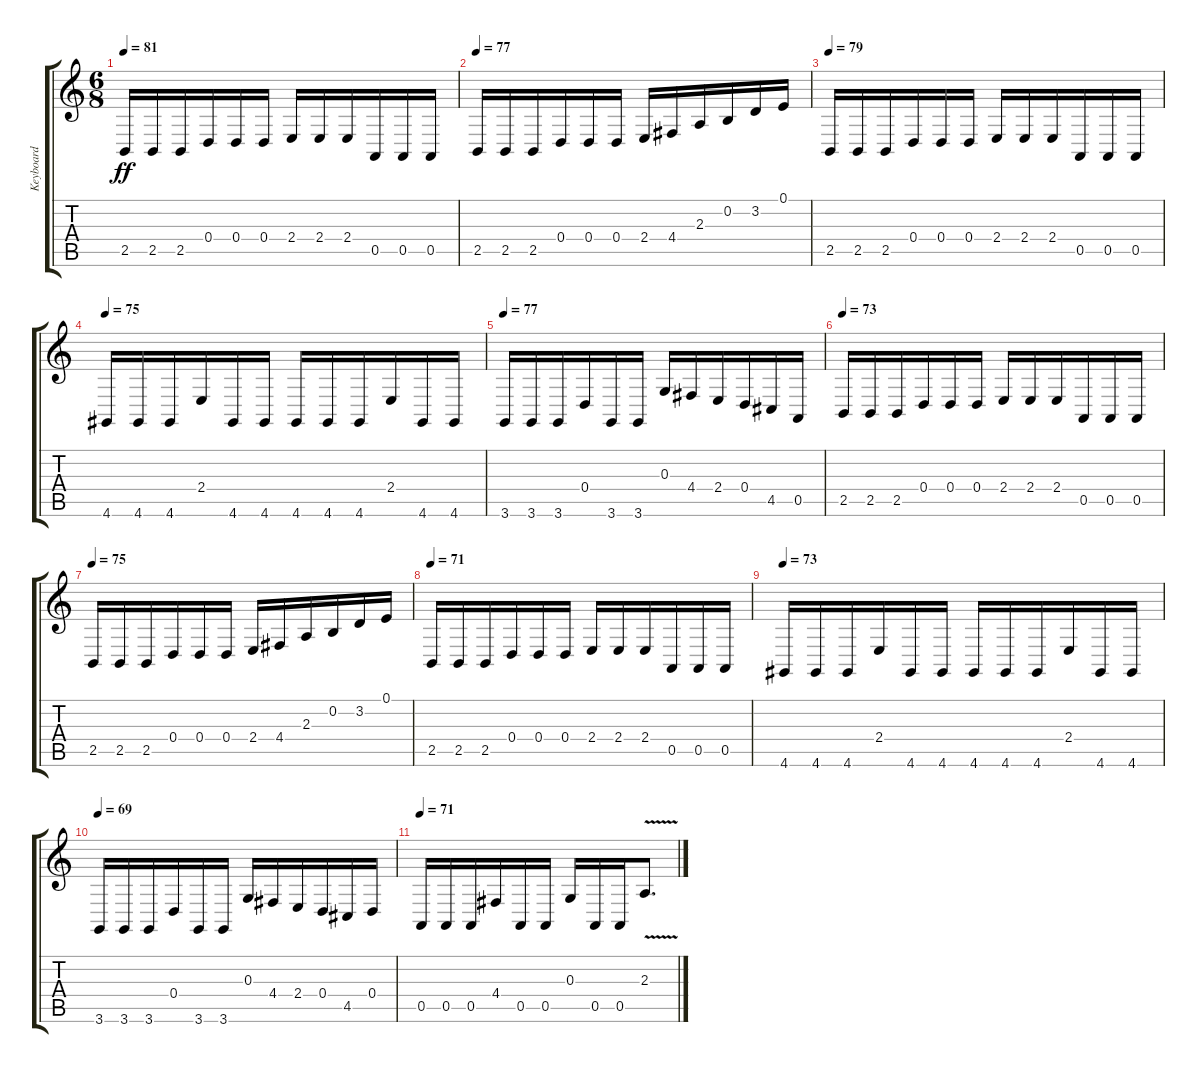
\track ("Keyboard" "Keyboard") {instrument drawbarorgan}
\staff {score tabs}
\tuning (E4 B3 G3 D3 A2 E2) {hide}
\ts (6 8)
\tempo 81
\clef g2
\ks c
2.5.16{dy ff} 2.5.16 2.5.16 0.4.16 0.4.16 0.4.16 2.4.16 2.4.16 2.4.16 0.5.16 0.5.16 0.5.16 |
\tempo 77
2.5.16 2.5.16 2.5.16 0.4.16 0.4.16 0.4.16 2.4.16 4.4.16 2.3.16 0.2.16 3.2.16 0.1.16 |
\tempo 79
2.5.16 2.5.16 2.5.16 0.4.16 0.4.16 0.4.16 2.4.16 2.4.16 2.4.16 0.5.16 0.5.16 0.5.16 |
\tempo 75
4.6.16 4.6.16 4.6.16 2.4.16 4.6.16 4.6.16 4.6.16 4.6.16 4.6.16 2.4.16 4.6.16 4.6.16 |
\tempo 77
3.6.16 3.6.16 3.6.16 0.4.16 3.6.16 3.6.16 0.3.16 4.4.16 2.4.16 0.4.16 4.5.16 0.5.16 |
\tempo 73
2.5.16 2.5.16 2.5.16 0.4.16 0.4.16 0.4.16 2.4.16 2.4.16 2.4.16 0.5.16 0.5.16 0.5.16 |
\tempo 75
2.5.16 2.5.16 2.5.16 0.4.16 0.4.16 0.4.16 2.4.16 4.4.16 2.3.16 0.2.16 3.2.16 0.1.16 |
\tempo 71
2.5.16 2.5.16 2.5.16 0.4.16 0.4.16 0.4.16 2.4.16 2.4.16 2.4.16 0.5.16 0.5.16 0.5.16 |
\tempo 73
4.6.16 4.6.16 4.6.16 2.4.16 4.6.16 4.6.16 4.6.16 4.6.16 4.6.16 2.4.16 4.6.16 4.6.16 |
\tempo 69
3.6.16 3.6.16 3.6.16 0.4.16 3.6.16 3.6.16 0.3.16 4.4.16 2.4.16 0.4.16 4.5.16 0.4.16 |
\tempo 100
\tempo 71
0.5.16 0.5.16 0.5.16 4.4.16 0.5.16 0.5.16 0.3.16 0.5.16 0.5.16 2.3{v}.8{d}
